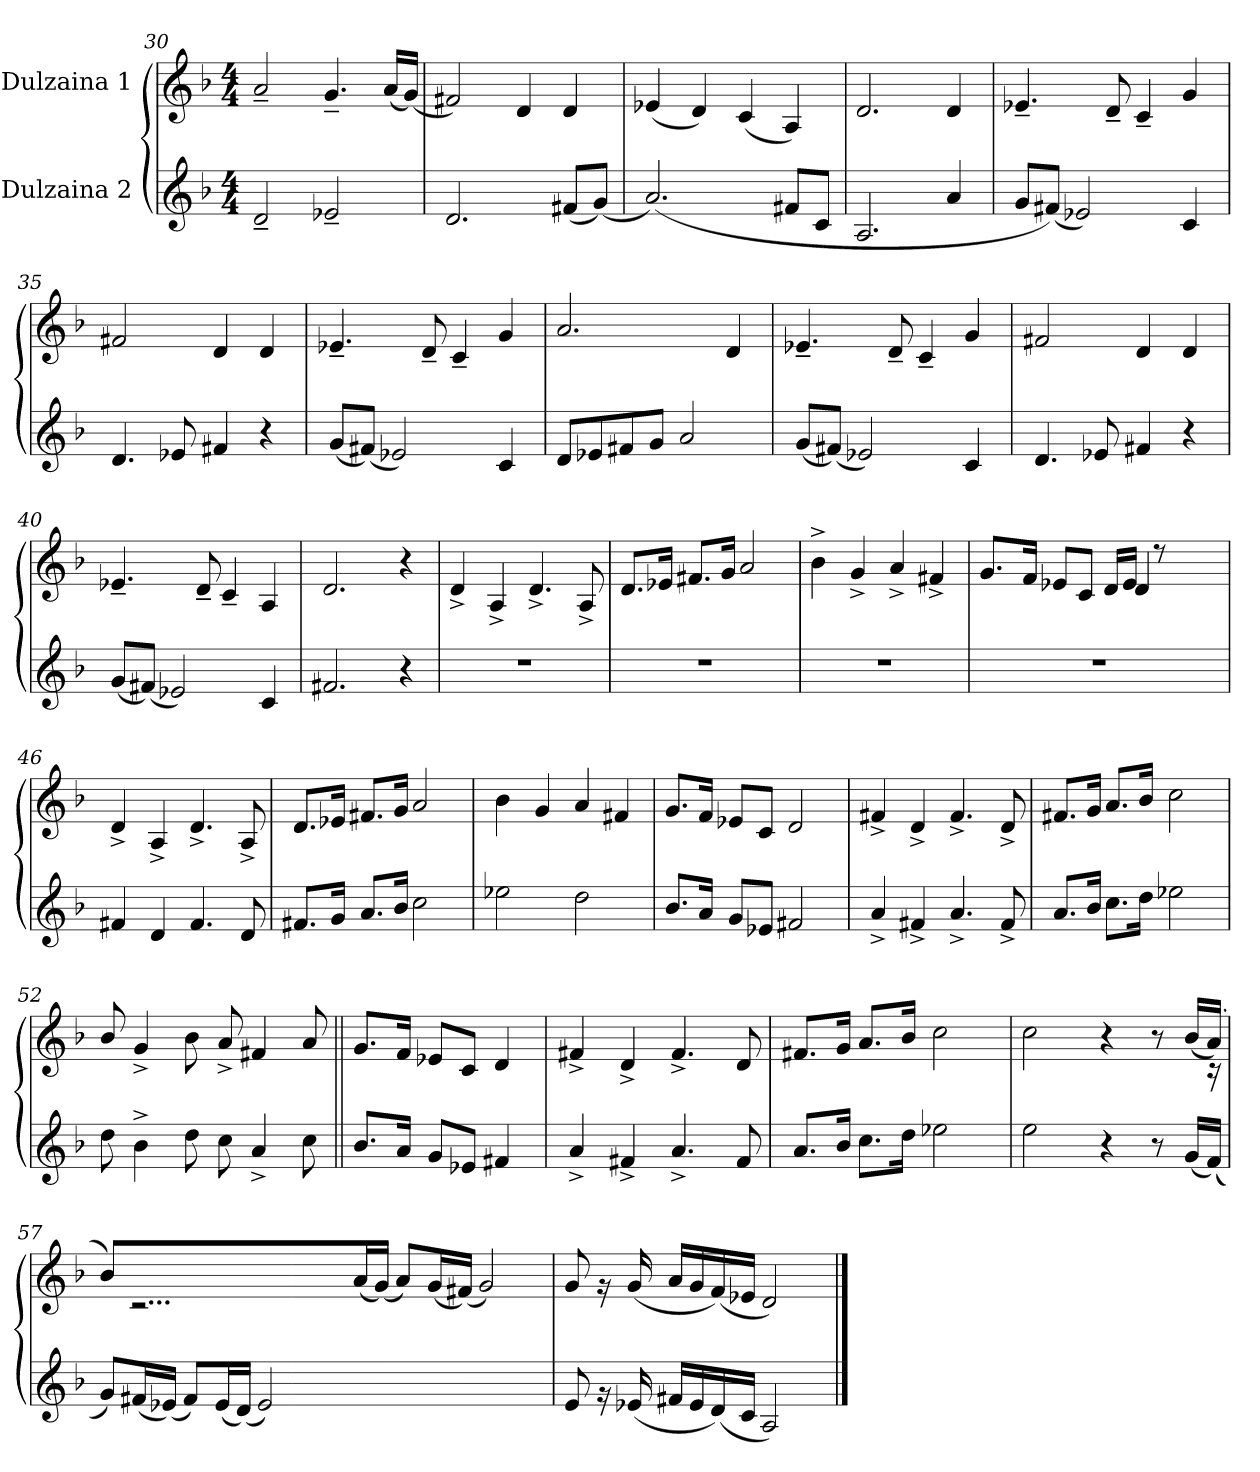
**kern	**kern
*part2	*part1
*staff2	*staff1
*I"Dulzaina 2	*I"Dulzaina 1
*clefG2	*clefG2
*k[b-]	*k[b-]
*F:	*F:
*M4/4	*M4/4
=30	=30
2d~/	2a~/
2e-X~/	4.g~/
.	(<16a/LL
.	(<16g/JJ)
=31	=31
2.d/	2f#X/)
.	4d/
(<8f#X/L	4d/
(<8g/J)	.
=32	=32
(>2.a/)	(<4e-X/
.	4d/)
.	(<4c/
8f#X/L	4A/)
8c/J	.
=33	=33
2.A/	2.d/
4a/	4d/
!!LO:LB:g=z
=34	=34
8g/L	4.e-X~/
(<8f#X/J)	.
2e-X/)	.
.	8d~/
.	4c~/
4c/	4g/
=35	=35
4.d/	2f#X/
8e-X/	.
4f#X/	4d/
4r	4d/
=36	=36
(<8g/L	4.e-X~/
(<8f#X/J)	.
2e-X/)	.
.	8d~/
.	4c~/
4c/	4g/
=37	=37
8d/L	2.a/
8e-X/	.
8f#X/	.
8g/J	.
2a/	.
.	4d/
=38	=38
(<8g/L	4.e-X~/
(<8f#X/J)	.
2e-X/)	.
.	8d~/
.	4c~/
4c/	4g/
!!LO:LB:g=z
=39	=39
4.d/	2f#X/
8e-X/	.
4f#X/	4d/
4r	4d/
=40	=40
(<8g/L	4.e-X~/
(<8f#X/J)	.
2e-X/)	.
.	8d~/
.	4c~/
4c/	4A/
=41	=41
2.f#X/	2.d/
4r	4r
=42	=42
1r	4d^/
.	4A^/
.	4.d^/
.	8A^/
=43	=43
1r	8.d/L
.	16e-X/Jk
.	8.f#X/L
.	16g/Jk
.	2a/
!!LO:LB:g=z
=44	=44
1r	4b-^\
.	4g^/
.	4a^/
.	4f#X^/
=45	=45
*	*^
1r	8.g/L	16ryy
*	*v	*v
.	16f/Jk
.	8e-X/L
.	8c/J
.	16d/LL
*	*^
.	16e-/JJ	4d/
.	8r	.
.	16ryy	.
.	8.ryy	8.ryy
*	*v	*v
=46	=46
4f#X/	4d^/
4d/	4A^/
4.f#/	4.d^/
8d/	8A^/
=47	=47
8.f#X/L	8.d/L
16g/Jk	16e-X/Jk
8.a/L	8.f#X/L
16b-/Jk	16g/Jk
2cc\	2a/
=48	=48
2ee-X\	4b-\
.	4g/
2dd\	4a/
.	4f#X/
!!LO:LB:g=z
=49	=49
8.b-/L	8.g/L
16a/Jk	16f/Jk
8g/L	8e-X/L
8e-X/J	8c/J
2f#X/	2d/
=50	=50
4a^/	4f#X^/
4f#X^/	4d^/
4.a^/	4.f#^/
8f#^/	8d^/
=51	=51
8.a/L	8.f#X/L
16b-/Jk	16g/Jk
8.cc\L	8.a/L
16dd\Jk	16b-/Jk
2ee-X\	2cc\
=52	=52
8dd\	8b-/
4b-^\	4g^/
8dd\	8b-\
8cc\	8a^/
4a^/	4f#X/
8cc\	8a/
=53||	=53||
8.b-/L	8.g/L
16a/Jk	16f/Jk
8g/L	8e-X/L
8e-X/J	8c/J
4f#X/	4d/
!!LO:LB:g=z
=54	=54
4a^/	4f#X^/
4f#X^/	4d^/
4.a^/	4.f#^/
8f#/	8d/
=55	=55
8.a/L	8.f#X/L
16b-/Jk	16g/Jk
8.cc\L	8.a/L
16dd\Jk	16b-/Jk
2ee-X\	2cc\
=56	=56
*	*^
2ee\	2.ryy	2cc\
4r	.	4r
8r	8r	8.ryy
(<16g/LL	(<16b-/LL	.
(<16f/JJ)	(<16a/JJ)	16rc
*	*v	*v
=57	=57
8g/L)	8b-/L)
(<16f#X/L	2...rc
(<16e-X/JJ)	.
8f#/L)	.
(<16e-/L	.
(<16d/JJ)	.
2e-/)	.
2...ryy	.
.	(<16a/L
.	(<16g/JJ)
.	8a/L)
.	(<16g/L
.	(<16f#X/JJ)
.	2g/)
=58	=58
8e/	8g/
16rg	16rg
(<16e-X/	(<16g/
16f#X/LL	16a/LL
16e-/	16g/
(<16d/)	(<16f/)
16c/JJ	16e-X/JJ
2A/)	2d/)
==	==
*-	*-
